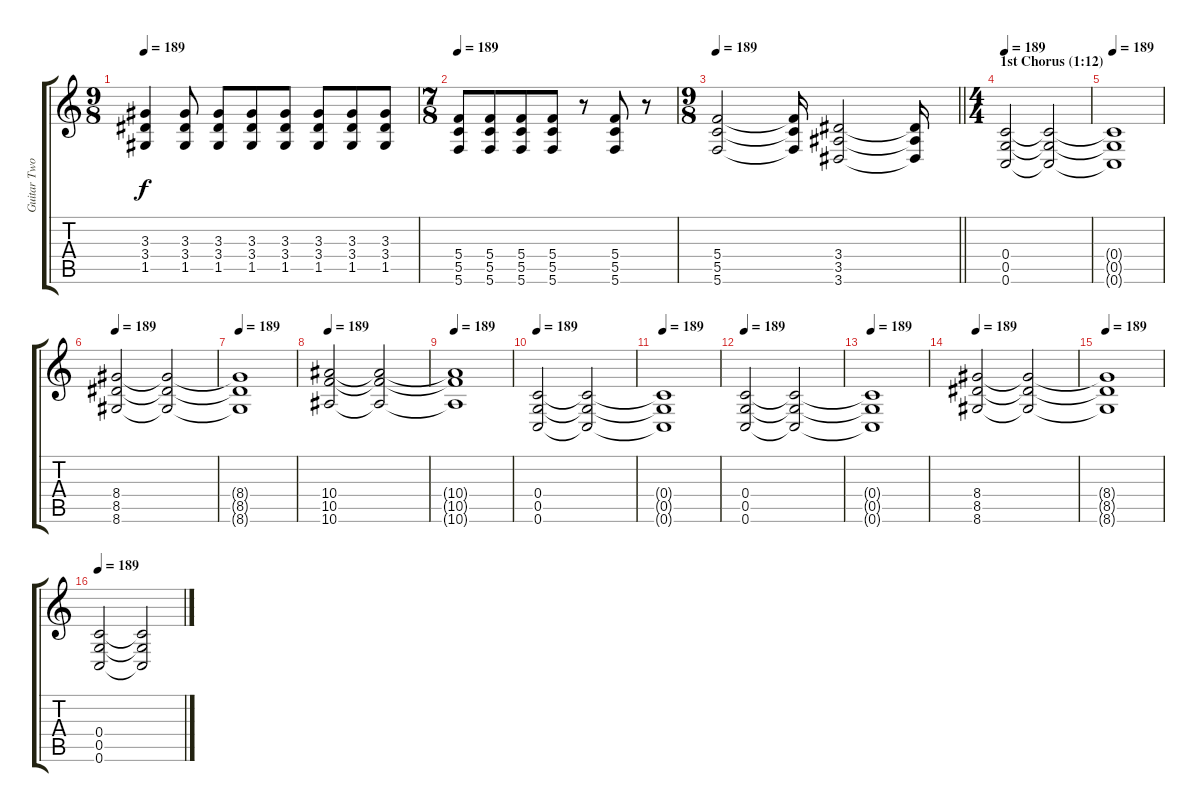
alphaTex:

\track ("Guitar Two" "Guitar Two") {instrument overdrivenguitar}
\staff {score tabs}
\tuning (D4 A3 F3 C3 G2 C2) {hide}
\ts (9 8)
\tempo 189
\clef g2
\ks c
(3.3 3.4 1.5).4{dy f} (3.3 3.4 1.5).8 (3.3 3.4 1.5).8 (3.3 3.4 1.5).8 (3.3 3.4 1.5).8 (3.3 3.4 1.5).8 (3.3 3.4 1.5).8 (3.3 3.4 1.5).8 |
\ts (7 8)
\tempo 189
(5.4 5.5 5.6).8 (5.4 5.5 5.6).8 (5.4 5.5 5.6).8 (5.4 5.5 5.6).8 r.8 (5.4 5.5 5.6).8 r.8 |
\ts (9 8)
\tempo 189
\barLineRight lightlight
(5.4 5.5 5.6).2 (5.4{t} 5.5{t} 5.6{t}).16 (3.4 3.5 3.6).2 (3.4{t} 3.5{t} 3.6{t}).16 |
\ts (4 4)
\section ("" "1st Chorus (1:12)")
\tempo 189
(0.4 0.5 0.6).2{volume 16} (0.4{t} 0.5{t} 0.6{t}).2{volume 13} |
\tempo 189
(0.4{t} 0.5{t} 0.6{t}).1 |
\tempo 189
(8.4 8.5 8.6).2{volume 16} (8.4{t} 8.5{t} 8.6{t}).2{volume 13} |
\tempo 189
(8.4{t} 8.5{t} 8.6{t}).1 |
\tempo 189
(10.4 10.5 10.6).2{volume 16} (10.4{t} 10.5{t} 10.6{t}).2{volume 13} |
\tempo 189
(10.4{t} 10.5{t} 10.6{t}).1 |
\tempo 189
(0.4 0.5 0.6).2{volume 16} (0.4{t} 0.5{t} 0.6{t}).2{volume 13} |
\tempo 189
(0.4{t} 0.5{t} 0.6{t}).1 |
\tempo 189
(0.4 0.5 0.6).2{volume 16} (0.4{t} 0.5{t} 0.6{t}).2{volume 13} |
\tempo 189
(0.4{t} 0.5{t} 0.6{t}).1 |
\tempo 189
(8.4 8.5 8.6).2{volume 16} (8.4{t} 8.5{t} 8.6{t}).2{volume 13} |
\tempo 189
(8.4{t} 8.5{t} 8.6{t}).1 |
\tempo 189
(0.4 0.5 0.6).2{volume 16} (0.4{t} 0.5{t} 0.6{t}).2{volume 13}
